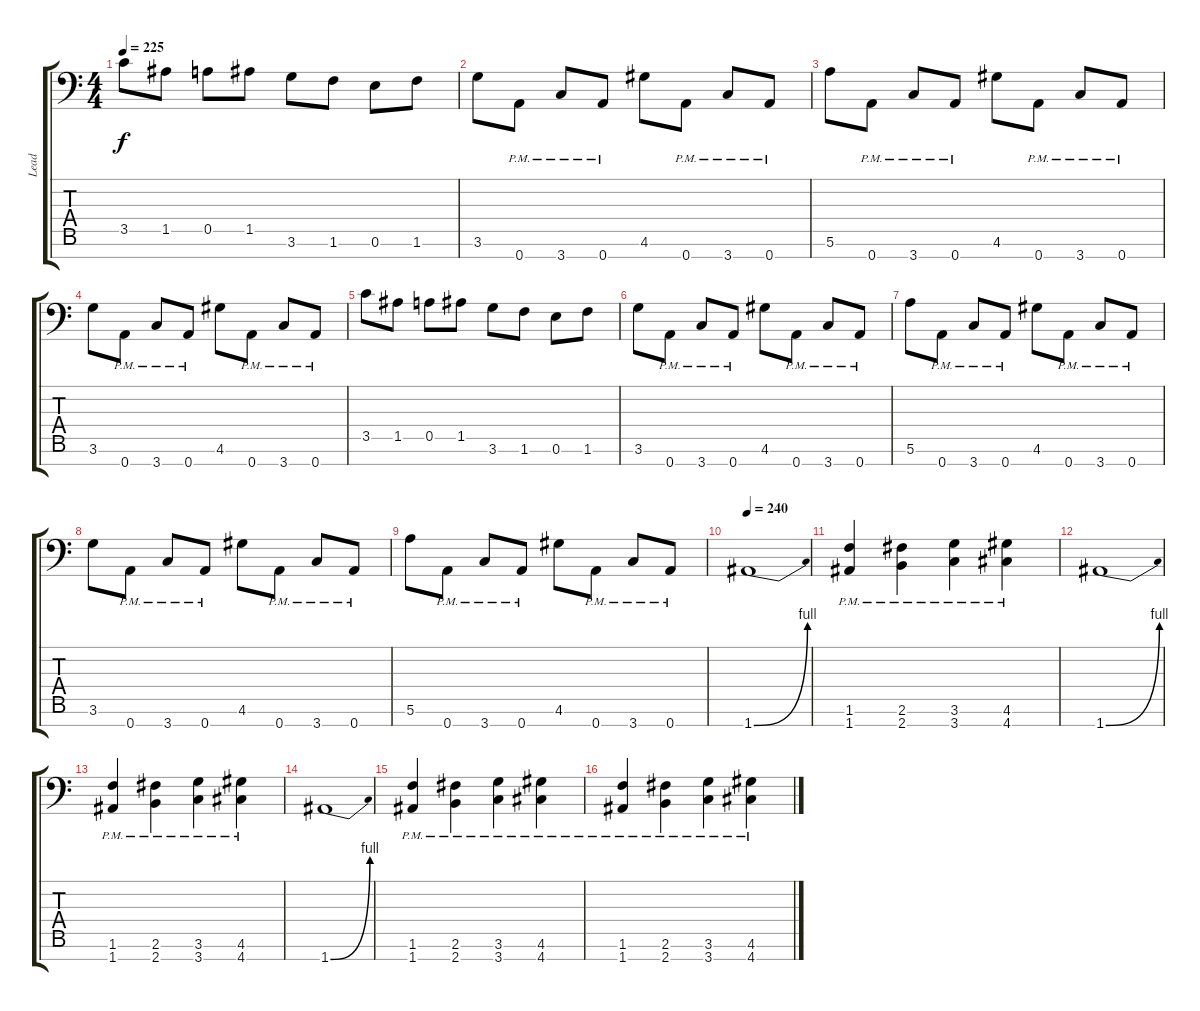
\track ("Lead" "Lead") {instrument distortionguitar}
\staff {score tabs}
\tuning (E4 B3 G3 D3 A2 E2 A1) {hide}
\ts (4 4)
\tempo 225
\clef f4
\ks c
3.5.8{dy f} 1.5.8 0.5.8 1.5.8 3.6.8 1.6.8 0.6.8 1.6.8 |
3.6.8 0.7{pm}.8 3.7{pm}.8 0.7{pm}.8 4.6.8 0.7{pm}.8 3.7{pm}.8 0.7{pm}.8 |
5.6.8 0.7{pm}.8 3.7{pm}.8 0.7{pm}.8 4.6.8 0.7{pm}.8 3.7{pm}.8 0.7{pm}.8 |
3.6.8 0.7{pm}.8 3.7{pm}.8 0.7{pm}.8 4.6.8 0.7{pm}.8 3.7{pm}.8 0.7{pm}.8 |
3.5.8 1.5.8 0.5.8 1.5.8 3.6.8 1.6.8 0.6.8 1.6.8 |
3.6.8 0.7{pm}.8 3.7{pm}.8 0.7{pm}.8 4.6.8 0.7{pm}.8 3.7{pm}.8 0.7{pm}.8 |
5.6.8 0.7{pm}.8 3.7{pm}.8 0.7{pm}.8 4.6.8 0.7{pm}.8 3.7{pm}.8 0.7{pm}.8 |
3.6.8 0.7{pm}.8 3.7{pm}.8 0.7{pm}.8 4.6.8 0.7{pm}.8 3.7{pm}.8 0.7{pm}.8 |
5.6.8 0.7{pm}.8 3.7{pm}.8 0.7{pm}.8 4.6.8 0.7{pm}.8 3.7{pm}.8 0.7{pm}.8 |
\tempo 240
1.7{be (bend 0 0 60 4)}.1 |
(1.6{pm} 1.7{pm}).4 (2.6{pm} 2.7{pm}).4 (3.6{pm} 3.7{pm}).4 (4.6{pm} 4.7{pm}).4 |
1.7{be (bend 0 0 60 4)}.1 |
(1.6{pm} 1.7{pm}).4 (2.6{pm} 2.7{pm}).4 (3.6{pm} 3.7{pm}).4 (4.6{pm} 4.7{pm}).4 |
1.7{be (bend 0 0 60 4)}.1 |
(1.6{pm} 1.7{pm}).4 (2.6{pm} 2.7{pm}).4 (3.6{pm} 3.7{pm}).4 (4.6{pm} 4.7{pm}).4 |
(1.6{pm} 1.7{pm}).4 (2.6{pm} 2.7{pm}).4 (3.6{pm} 3.7{pm}).4 (4.6{pm} 4.7{pm}).4
